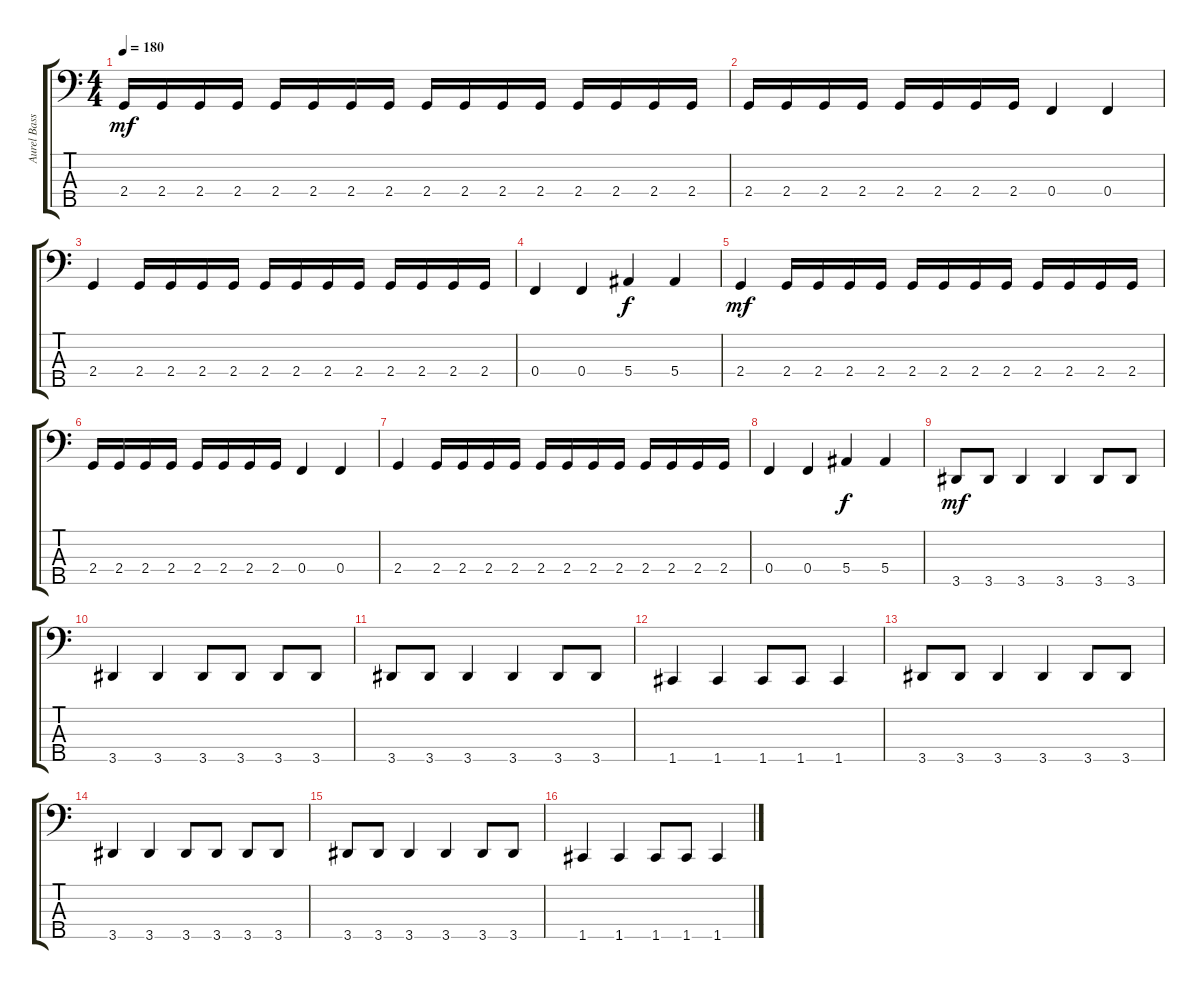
\track ("Aurel Bass" "Aurel Bass") {instrument electricbassfinger}
\staff {score tabs}
\tuning (Ab2 Eb2 Bb1 F1 C1) {hide}
\ts (4 4)
\tempo 180
\clef f4
\ks c
2.4.16{dy mf} 2.4.16 2.4.16 2.4.16 2.4.16 2.4.16 2.4.16 2.4.16 2.4.16 2.4.16 2.4.16 2.4.16 2.4.16 2.4.16 2.4.16 2.4.16 |
2.4.16 2.4.16 2.4.16 2.4.16 2.4.16 2.4.16 2.4.16 2.4.16 0.4.4 0.4.4 |
2.4.4 2.4.16 2.4.16 2.4.16 2.4.16 2.4.16 2.4.16 2.4.16 2.4.16 2.4.16 2.4.16 2.4.16 2.4.16 |
0.4.4 0.4.4 5.4.4{dy f} 5.4.4 |
2.4.4{dy mf} 2.4.16 2.4.16 2.4.16 2.4.16 2.4.16 2.4.16 2.4.16 2.4.16 2.4.16 2.4.16 2.4.16 2.4.16 |
2.4.16 2.4.16 2.4.16 2.4.16 2.4.16 2.4.16 2.4.16 2.4.16 0.4.4 0.4.4 |
2.4.4 2.4.16 2.4.16 2.4.16 2.4.16 2.4.16 2.4.16 2.4.16 2.4.16 2.4.16 2.4.16 2.4.16 2.4.16 |
0.4.4 0.4.4 5.4.4{dy f} 5.4.4 |
3.5.8{dy mf} 3.5.8 3.5.4 3.5.4 3.5.8 3.5.8 |
3.5.4 3.5.4 3.5.8 3.5.8 3.5.8 3.5.8 |
3.5.8 3.5.8 3.5.4 3.5.4 3.5.8 3.5.8 |
1.5.4 1.5.4 1.5.8 1.5.8 1.5.4 |
3.5.8 3.5.8 3.5.4 3.5.4 3.5.8 3.5.8 |
3.5.4 3.5.4 3.5.8 3.5.8 3.5.8 3.5.8 |
3.5.8 3.5.8 3.5.4 3.5.4 3.5.8 3.5.8 |
1.5.4 1.5.4 1.5.8 1.5.8 1.5.4
